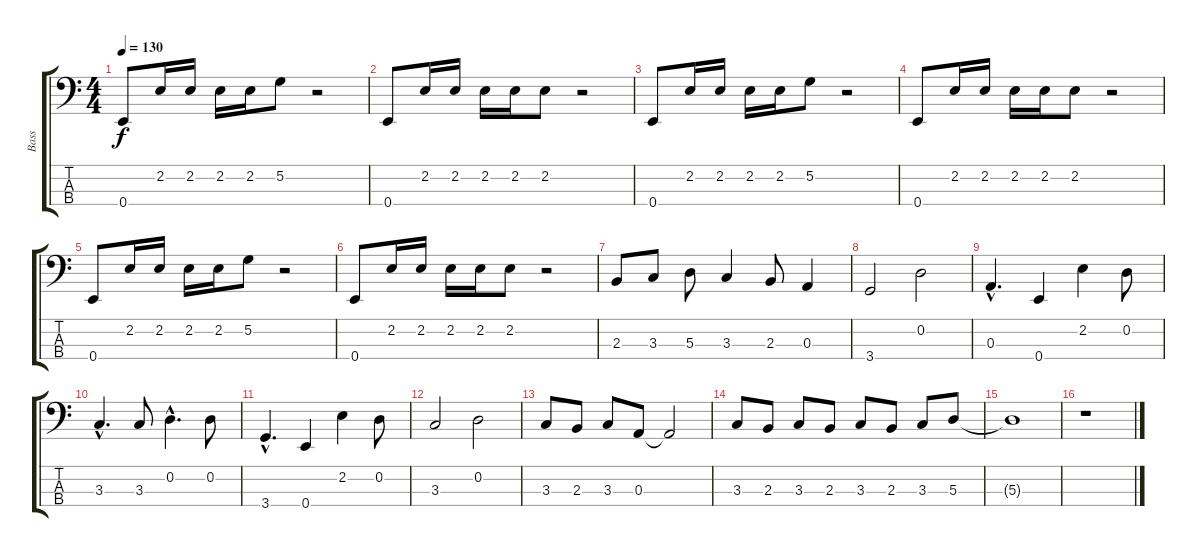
\track ("Bass" "Bass") {instrument electricbassfinger}
\staff {score tabs}
\tuning (G2 D2 A1 E1) {hide}
\ts (4 4)
\tempo 130
\clef f4
\ks c
0.4.8{dy f} 2.2.16 2.2.16 2.2.16 2.2.16 5.2.8 r.2 |
0.4.8 2.2.16 2.2.16 2.2.16 2.2.16 2.2.8 r.2 |
0.4.8 2.2.16 2.2.16 2.2.16 2.2.16 5.2.8 r.2 |
0.4.8 2.2.16 2.2.16 2.2.16 2.2.16 2.2.8 r.2 |
0.4.8 2.2.16 2.2.16 2.2.16 2.2.16 5.2.8 r.2 |
0.4.8 2.2.16 2.2.16 2.2.16 2.2.16 2.2.8 r.2 |
2.3.8 3.3.8 5.3.8 3.3.4 2.3.8 0.3.4 |
3.4.2 0.2.2 |
0.3{hac}.4{d} 0.4.4 2.2.4 0.2.8 |
3.3{hac}.4{d} 3.3.8 0.2{hac}.4{d} 0.2.8 |
3.4{hac}.4{d} 0.4.4 2.2.4 0.2.8 |
3.3.2 0.2.2 |
3.3.8 2.3.8 3.3.8 0.3.8 0.3{t}.2 |
3.3.8 2.3.8 3.3.8 2.3.8 3.3.8 2.3.8 3.3.8 5.3.8 |
5.3{t}.1 |
r.1
